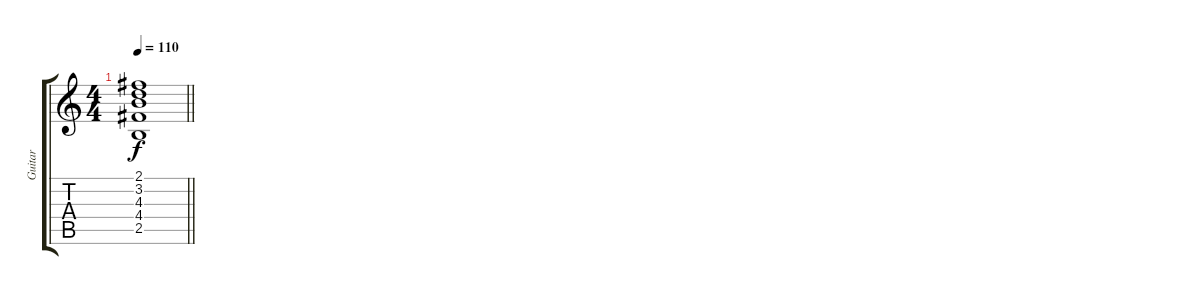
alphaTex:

\track ("Guitar" "Guitar") {instrument electricguitarjazz}
\staff {score tabs}
\tuning (E4 B3 G3 D3 A2 E2) {hide}
\ts (4 4)
\tempo 110
\clef g2
\barLineRight lightlight
\ks c
(2.1 3.2 4.3 4.4 2.5).1{dy f}
